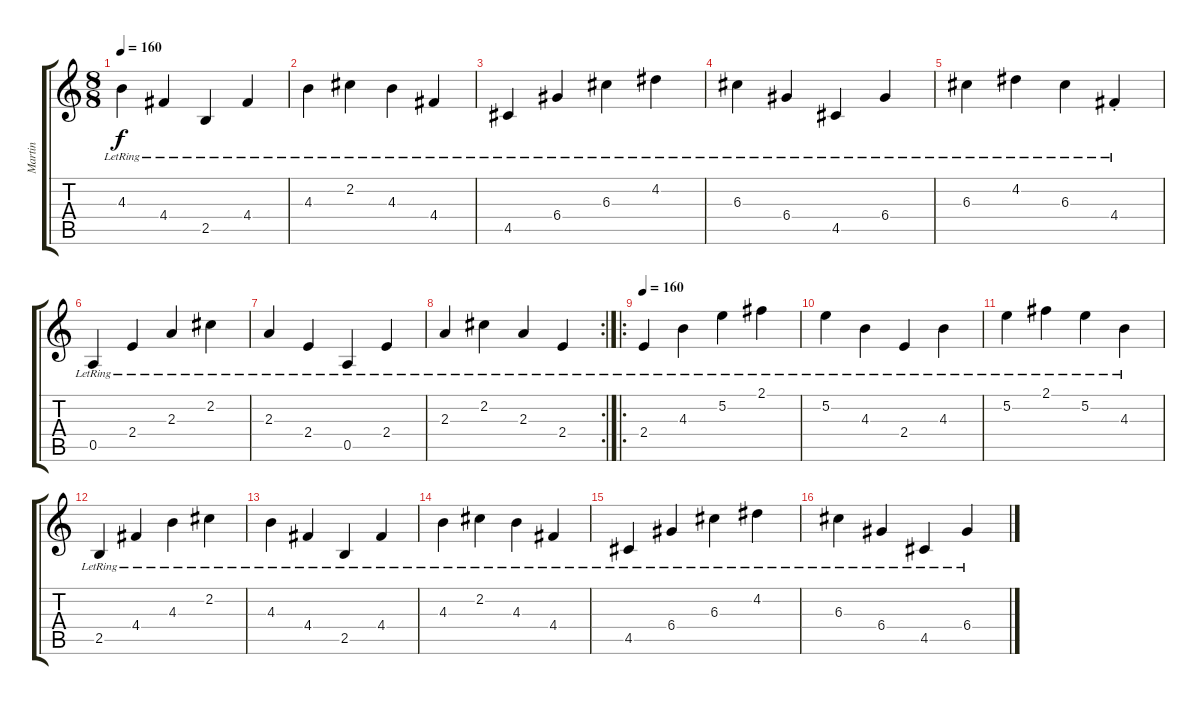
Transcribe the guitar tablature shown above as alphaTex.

\track ("Martin" "Martin") {instrument electricguitarclean}
\staff {score tabs}
\tuning (E4 B3 G3 D3 A2 E2) {hide}
\ts (8 8)
\tempo 160
\clef g2
\ks c
4.3{lr}.4{dy f} 4.4{lr}.4 2.5{lr}.4 4.4{lr}.4 |
4.3{lr}.4 2.2{lr}.4 4.3{lr}.4 4.4{lr}.4 |
4.5{lr}.4 6.4{lr}.4 6.3{lr}.4 4.2{lr}.4 |
6.3{lr}.4 6.4{lr}.4 4.5{lr}.4 6.4{lr}.4 |
6.3{lr}.4 4.2{lr}.4 6.3{lr}.4 4.4{st lr}.4 |
0.5{lr}.4 2.4{lr}.4 2.3{lr}.4 2.2{lr}.4 |
2.3{lr}.4 2.4{lr}.4 0.5{lr}.4 2.4{lr}.4 |
\rc 2
2.3{lr}.4 2.2{lr}.4 2.3{lr}.4 2.4{lr}.4 |
\ro
\tempo 160
2.4{lr}.4 4.3{lr}.4 5.2{lr}.4 2.1{lr}.4 |
5.2{lr}.4 4.3{lr}.4 2.4{lr}.4 4.3{lr}.4 |
5.2{lr}.4 2.1{lr}.4 5.2{lr}.4 4.3{lr}.4 |
2.5{lr}.4 4.4{lr}.4 4.3{lr}.4 2.2{lr}.4 |
4.3{lr}.4 4.4{lr}.4 2.5{lr}.4 4.4{lr}.4 |
4.3{lr}.4 2.2{lr}.4 4.3{lr}.4 4.4{lr}.4 |
4.5{lr}.4 6.4{lr}.4 6.3{lr}.4 4.2{lr}.4 |
6.3{lr}.4 6.4{lr}.4 4.5{lr}.4 6.4{lr}.4
